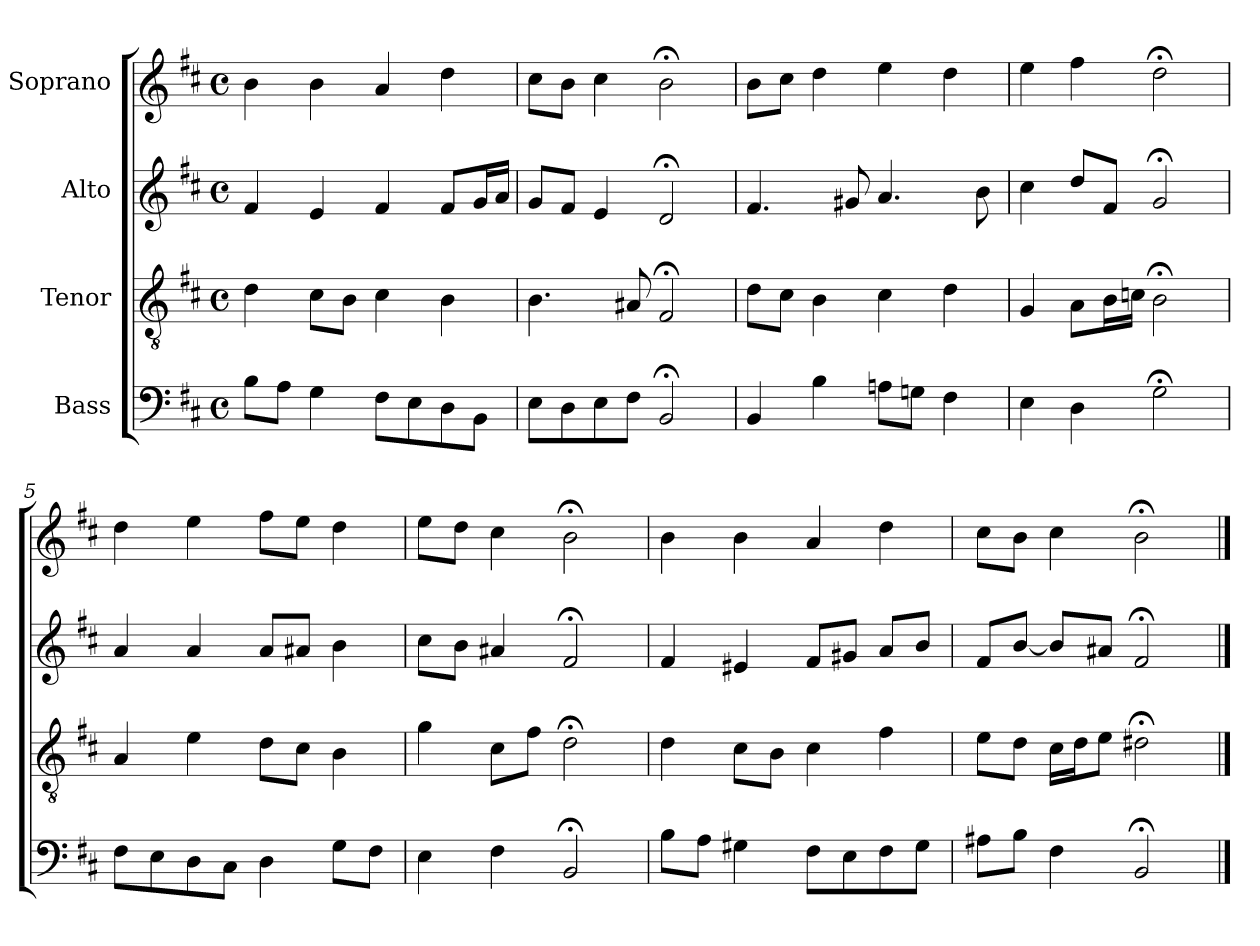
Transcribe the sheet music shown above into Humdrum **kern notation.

**kern	**kern	**kern	**kern
*part4	*part3	*part2	*part1
*staff4	*staff3	*staff2	*staff1
*I"Bass	*I"Tenor	*I"Alto	*I"Soprano
*clefF4	*clefGv2	*clefG2	*clefG2
*k[f#c#]	*k[f#c#]	*k[f#c#]	*k[f#c#]
*M4/4	*M4/4	*M4/4	*M4/4
*met(c)	*met(c)	*met(c)	*met(c)
=1	=1	=1	=1
8BL	4d	4f#	4b
8AJ	.	.	.
4G	8c#L	4e	4b
.	8BJ	.	.
8F#L	4c#	4f#	4a
8E	.	.	.
8D	4B	8f#L	4dd
8BBJ	.	16gL	.
.	.	16aJJ	.
=2	=2	=2	=2
8EL	4.B	8gL	8cc#L
8D	.	8f#J	8bJ
8E	.	4e	4cc#
8F#J	8A#X	.	.
2BB;<	2F#;<	2d;<	2b;<
=3	=3	=3	=3
4BB	8dL	4.f#	8bL
.	8c#J	.	8cc#J
4B	4B	.	4dd
.	.	8g#X	.
8AnL	4c#	4.a	4ee
8GnJ	.	.	.
4F#	4d	.	4dd
.	.	8b	.
=4	=4	=4	=4
4E	4G	4cc#	4ee
4D	8AL	8ddL	4ff#
.	16BL	8f#J	.
.	16cnJJ	.	.
2G;<	2B;<	2g;<	2dd;<
=5	=5	=5	=5
8F#L	4A	4a	4dd
8E	.	.	.
8D	4e	4a	4ee
8C#J	.	.	.
4D	8dL	8aL	8ff#L
.	8c#J	8a#XJ	8eeJ
8GL	4B	4b	4dd
8F#J	.	.	.
=6	=6	=6	=6
4E	4g	8cc#L	8eeL
.	.	8bJ	8ddJ
4F#	8c#L	4a#X	4cc#
.	8f#J	.	.
2BB;<	2d;<	2f#;<	2b;<
=7	=7	=7	=7
8BL	4d	4f#	4b
8AJ	.	.	.
4G#X	8c#L	4e#X	4b
.	8BJ	.	.
8F#L	4c#	8f#L	4a
8E	.	8g#XJ	.
8F#	4f#	8aL	4dd
8G#J	.	8bJ	.
=8	=8	=8	=8
8A#XL	8eL	8f#L	8cc#L
8BJ	8dJ	[8bJ	8bJ
4F#	16c#LL	8bL]	4cc#
.	16dJ	.	.
.	8eJ	8a#XJ	.
2BB;<	2d#X;<	2f#;<	2b;<
==	==	==	==
*-	*-	*-	*-
